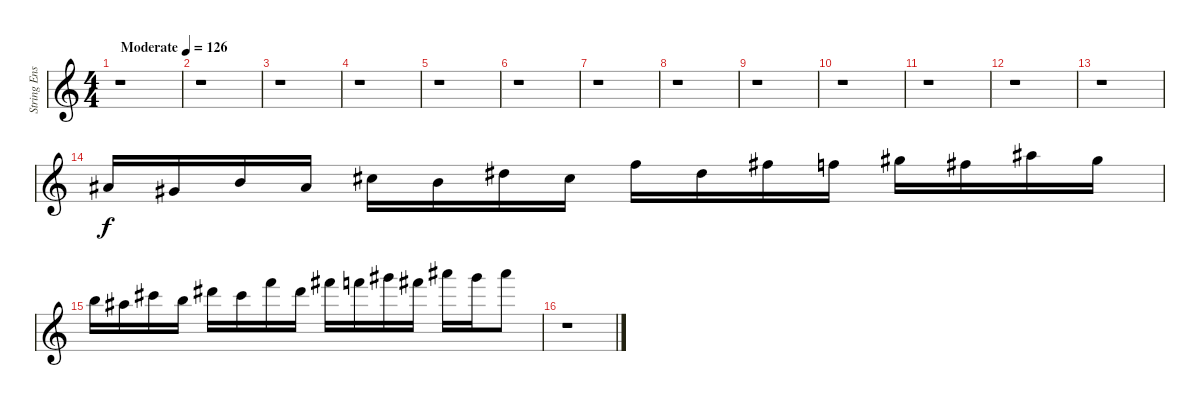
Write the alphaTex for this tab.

\track ("String Ensemble 1" "String Ens") {instrument stringensemble1}
\staff {score}
\tuning (E4 B3 G3 D3 A2 E2) {hide}
\ts (4 4)
\tempo (126 "Moderate")
\clef g2
\ks c
r.1{dy f instrument stringensemble1} |
r.1 |
r.1 |
r.1 |
r.1 |
r.1 |
r.1 |
r.1 |
r.1 |
r.1 |
r.1 |
r.1 |
r.1 |
6.1.16 4.1.16 7.1.16 6.1.16 9.1.16 7.1.16 11.1.16 9.1.16 13.1.16 11.1.16 14.1.16 13.1.16 16.1.16 14.1.16 18.1.16 16.1.16 |
19.1.16 18.1.16 21.1.16 19.1.16 23.1.16 21.1.16 25.1.16 23.1.16 26.1.16 25.1.16 28.1.16 26.1.16 30.1.16 28.1.16 30.1.8 |
r.1
